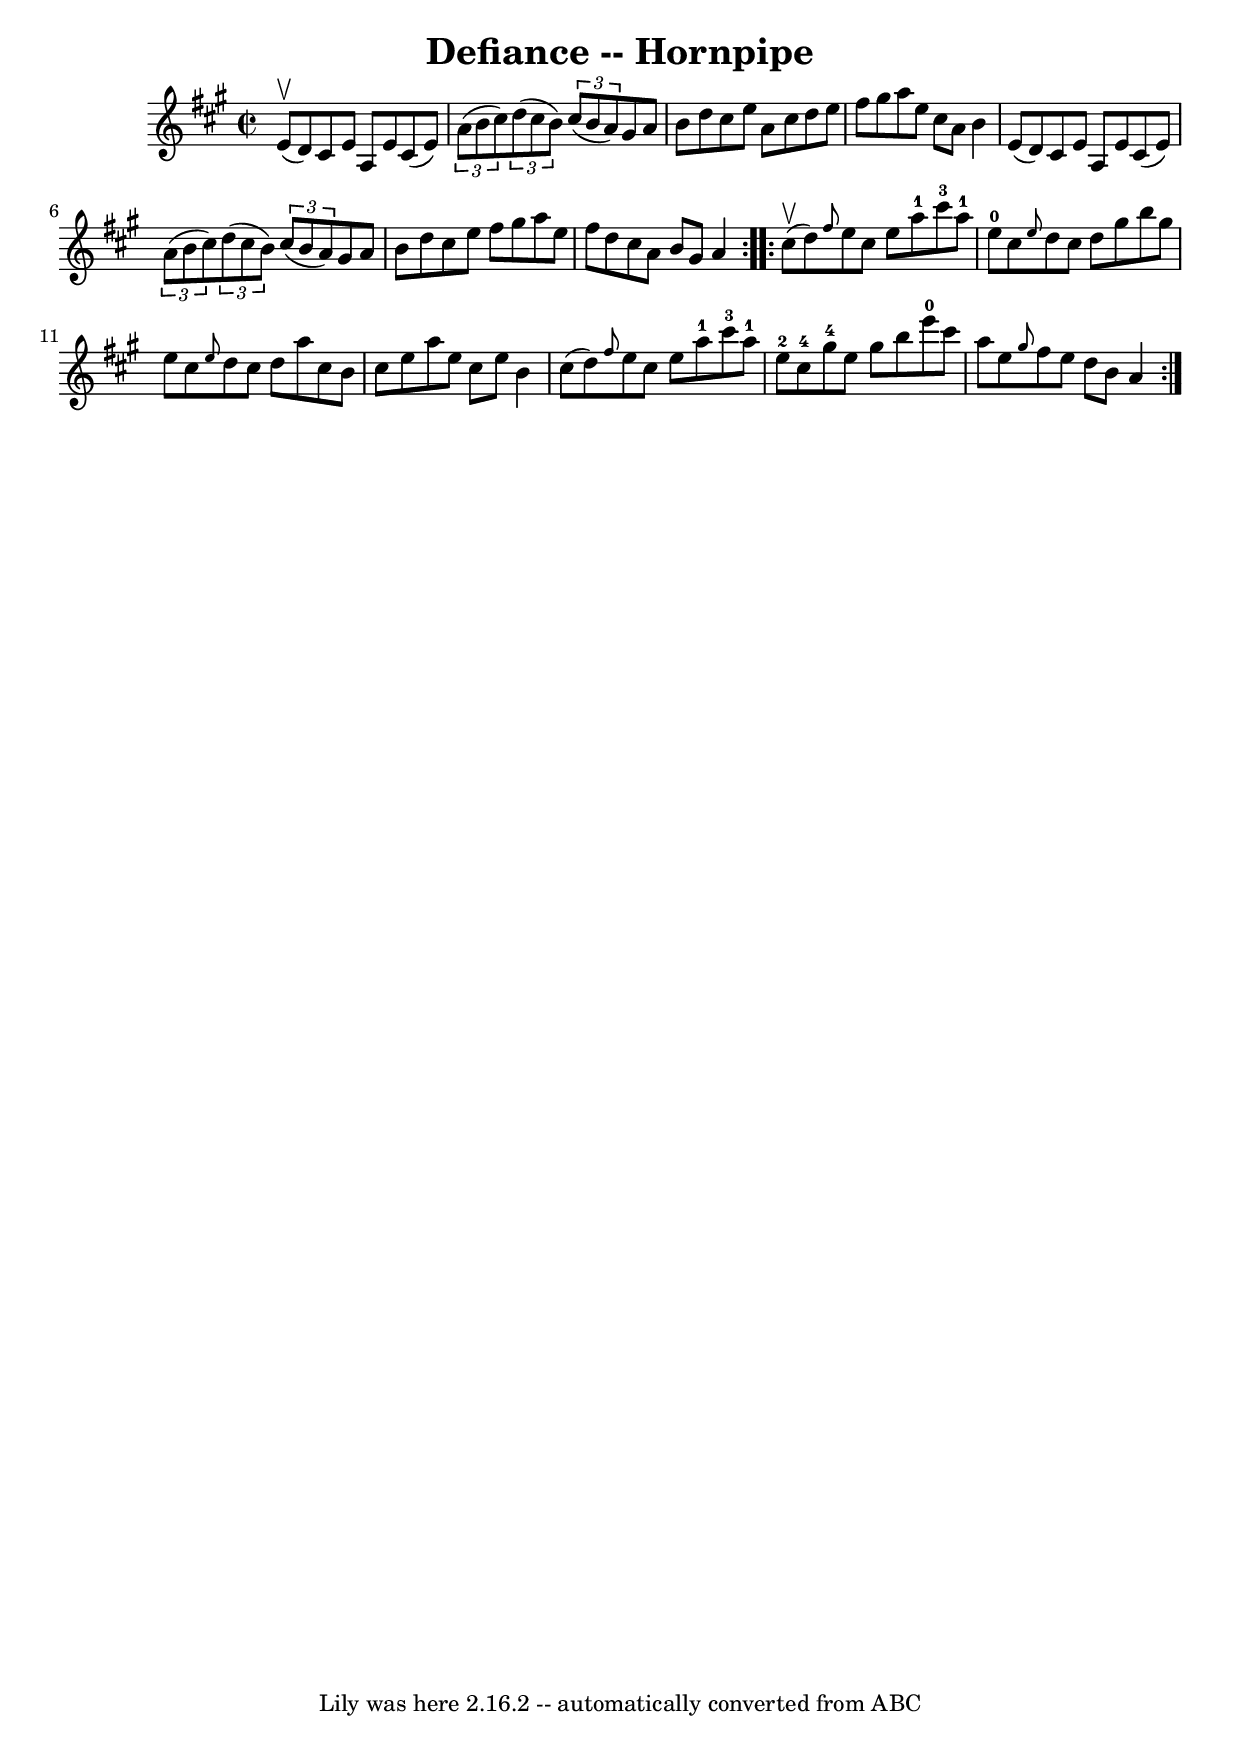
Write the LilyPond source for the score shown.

\version "2.16.2"
\include "Mammoth.ily"
\header {
  %% book = "Cole's 1000 Fiddle Tunes"
  crossRefNumber = "1"
  footnotes = ""
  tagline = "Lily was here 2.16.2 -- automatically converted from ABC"
  title = "Defiance -- Hornpipe"

}
voicedefault =  {



  \repeat volta 2 {

    \override Staff.TimeSignature #'style = #'C
    \time 2/2 
    \key a \major e'8 (^\upbow d'8) |
    cis'8 e'8    
    a8 e'8 cis'8 (e'8)   \times 2/3 { a'8 (b'8 cis''8) 
				    } 
    |
    \times 2/3 { d''8 (cis''8 b'8) 
	       }   \times 2/3 { cis''8 
				(b'8 a'8) 
			      } gis'8 a'8 b'8 d''8  |
    cis''8 e''8 
    a'8 cis''8 d''8 e''8 fis''8 gis''8  |
    a''8 e''8   
    cis''8 a'8 b'4 e'8 (d'8) |
    cis'8 e'8 a8 e'8 
    cis'8 (e'8)   \times 2/3 { a'8 (b'8 cis''8) 
			     } |
    
    \times 2/3 { d''8 (cis''8 b'8) 
	       }   \times 2/3 { cis''8 (b'8    
				a'8) 
			      } gis'8 a'8 b'8 d''8  |
    cis''8 e''8 fis''8  
    gis''8 a''8 e''8 fis''8 d''8  |
    cis''8 a'8 b'8    
    gis'8 a'4  
  }     
  \repeat volta 2 {
    cis''8 (^\upbow d''8) |
    
    \grace { fis''8  
	   } e''8 cis''8 e''8 a''8-1 cis'''8-3   
    a''8-1 e''8-0 cis''8  |
    \grace { e''8  
	   } d''8 cis''8   
    d''8 gis''8 b''8 gis''8 e''8 cis''8  |
    \grace {    
      e''8  
    } d''8 cis''8 d''8 a''8 cis''8 b'8 cis''8 e''8  
    |
    a''8 e''8 cis''8 e''8 b'4 cis''8 (d''8) 
    |
    \grace { fis''8  
	   } e''8 cis''8 e''8 a''8-1     
    cis'''8-3 a''8-1 e''8-2 cis''8-4 |
    gis''8-4   
    e''8 gis''8 b''8 e'''8-0 cis'''8 a''8 e''8  |
    
    \grace { gis''8  
	   } fis''8 e''8 d''8 b'8 a'4  
  }   

}

\score{
  <<

    \context Staff="default"
    {
      \voicedefault 
      
    }

  >>
  \layout {
    
  }
  \midi {
  }

}
